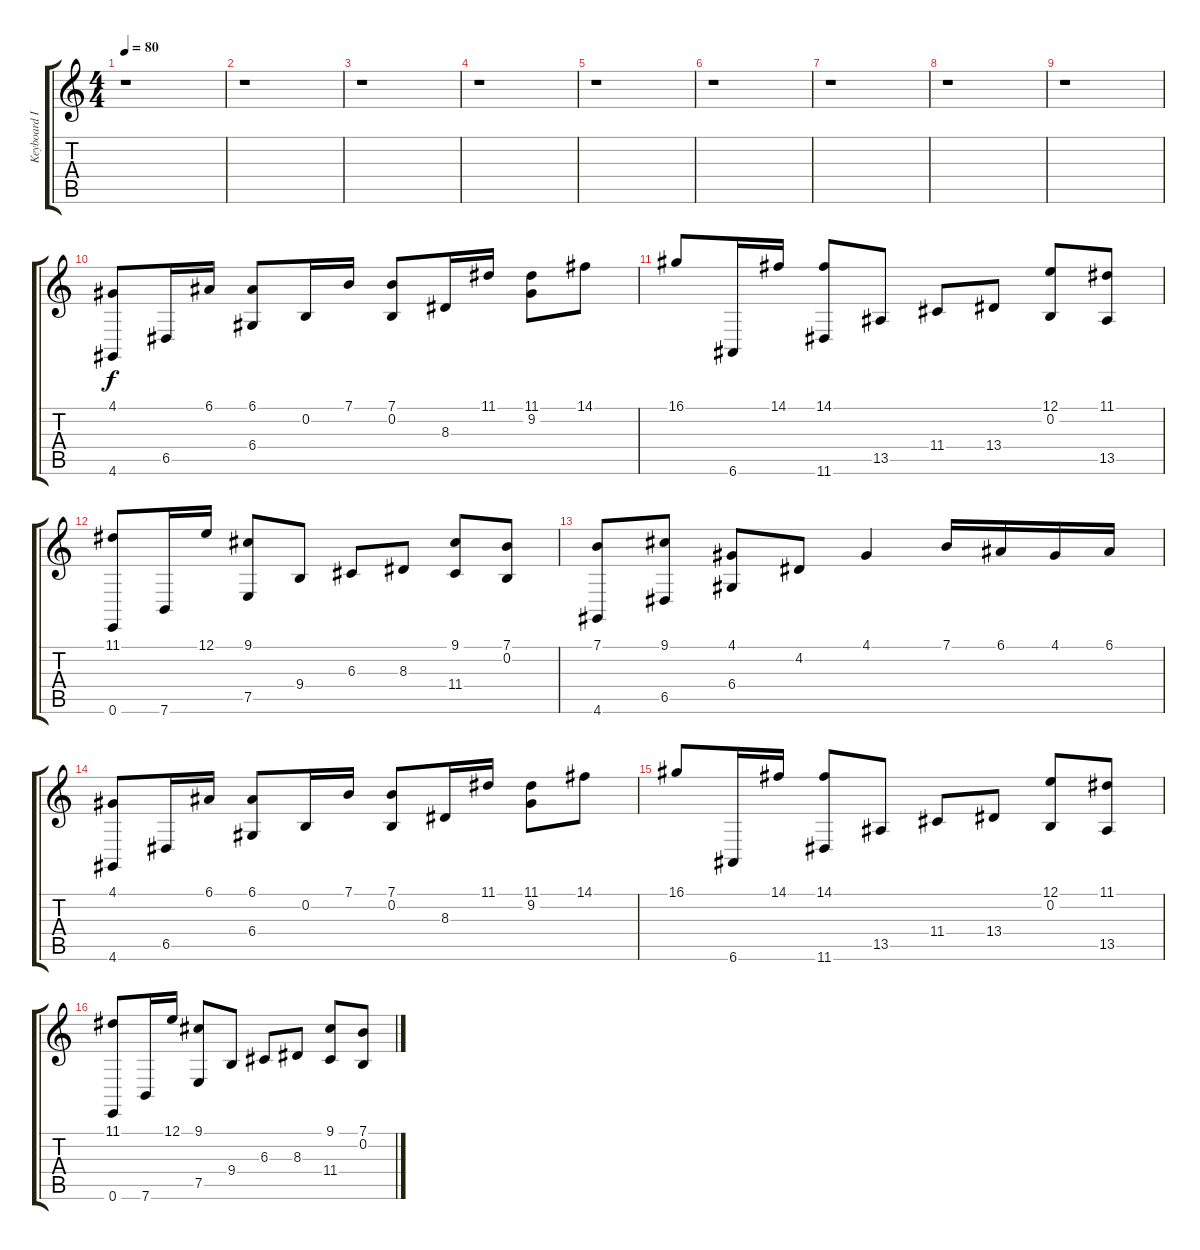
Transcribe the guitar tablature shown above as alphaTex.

\track ("Keyboard II" "Keyboard I") {instrument acousticgrandpiano}
\staff {score tabs}
\tuning (E4 B3 G3 D3 A2 E2) {hide}
\ts (4 4)
\tempo 80
\clef g2
\ks c
r.1{dy f} |
r.1 |
r.1 |
r.1 |
r.1 |
r.1 |
r.1 |
r.1 |
r.1 |
(4.1 4.6).8 6.5.16 6.1.16 (6.1 6.4).8 0.2.16 7.1.16 (7.1 0.2).8 8.3.16 11.1.16 (11.1 9.2).8 14.1.8 |
16.1.8 6.6.16 14.1.16 (14.1 11.6).8 13.5.8 11.4.8 13.4.8 (12.1 0.2).8 (11.1 13.5).8 |
(11.1 0.6).8 7.6.16 12.1.16 (9.1 7.5).8 9.4.8 6.3.8 8.3.8 (9.1 11.4).8 (7.1 0.2).8 |
(7.1 4.6).8 (9.1 6.5).8 (4.1 6.4).8 4.2.8 4.1.4 7.1.16 6.1.16 4.1.16 6.1.16 |
(4.1 4.6).8 6.5.16 6.1.16 (6.1 6.4).8 0.2.16 7.1.16 (7.1 0.2).8 8.3.16 11.1.16 (11.1 9.2).8 14.1.8 |
16.1.8 6.6.16 14.1.16 (14.1 11.6).8 13.5.8 11.4.8 13.4.8 (12.1 0.2).8 (11.1 13.5).8 |
(11.1 0.6).8 7.6.16 12.1.16 (9.1 7.5).8 9.4.8 6.3.8 8.3.8 (9.1 11.4).8 (7.1 0.2).8
